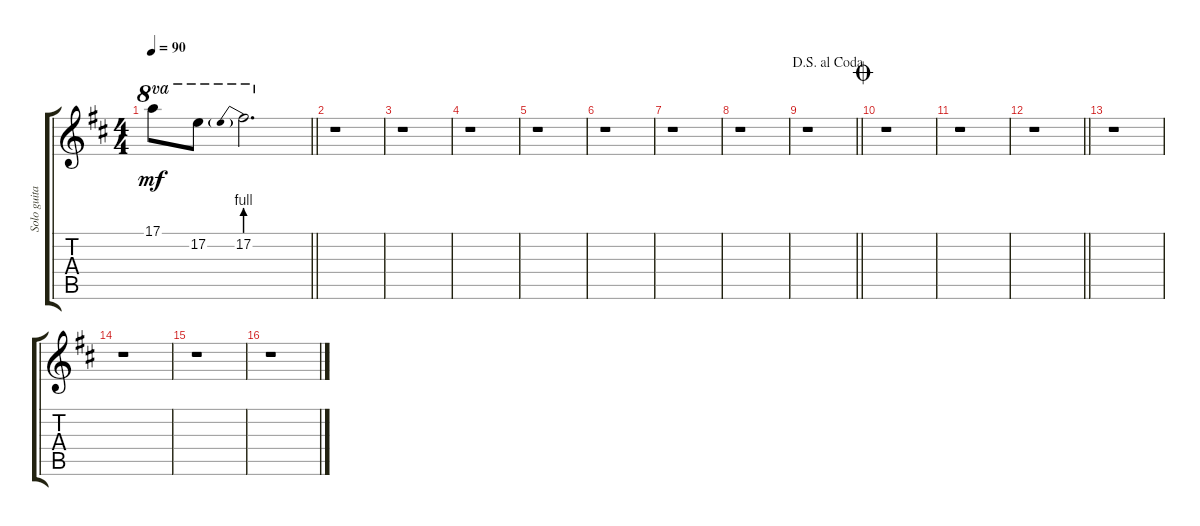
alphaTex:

\track ("Solo guitar" "Solo guita") {instrument electricguitarjazz}
\staff {score tabs}
\tuning (E4 B3 G3 D3 A2 E2) {hide}
\ts (4 4)
\tempo 90
\clef g2
\barLineRight lightlight
\ks d
17.1.8{ot 8va dy mf} 17.2.8{ot 8va} 17.2{be (prebend 0 4 60 4)}.2{d ot 8va} |
r.1 |
r.1 |
r.1 |
r.1 |
r.1 |
r.1 |
r.1 |
\jump dalsegnoalcoda
\barLineRight lightlight
r.1 |
\jump coda
r.1 |
r.1 |
\barLineRight lightlight
r.1 |
r.1 |
r.1 |
r.1 |
r.1
